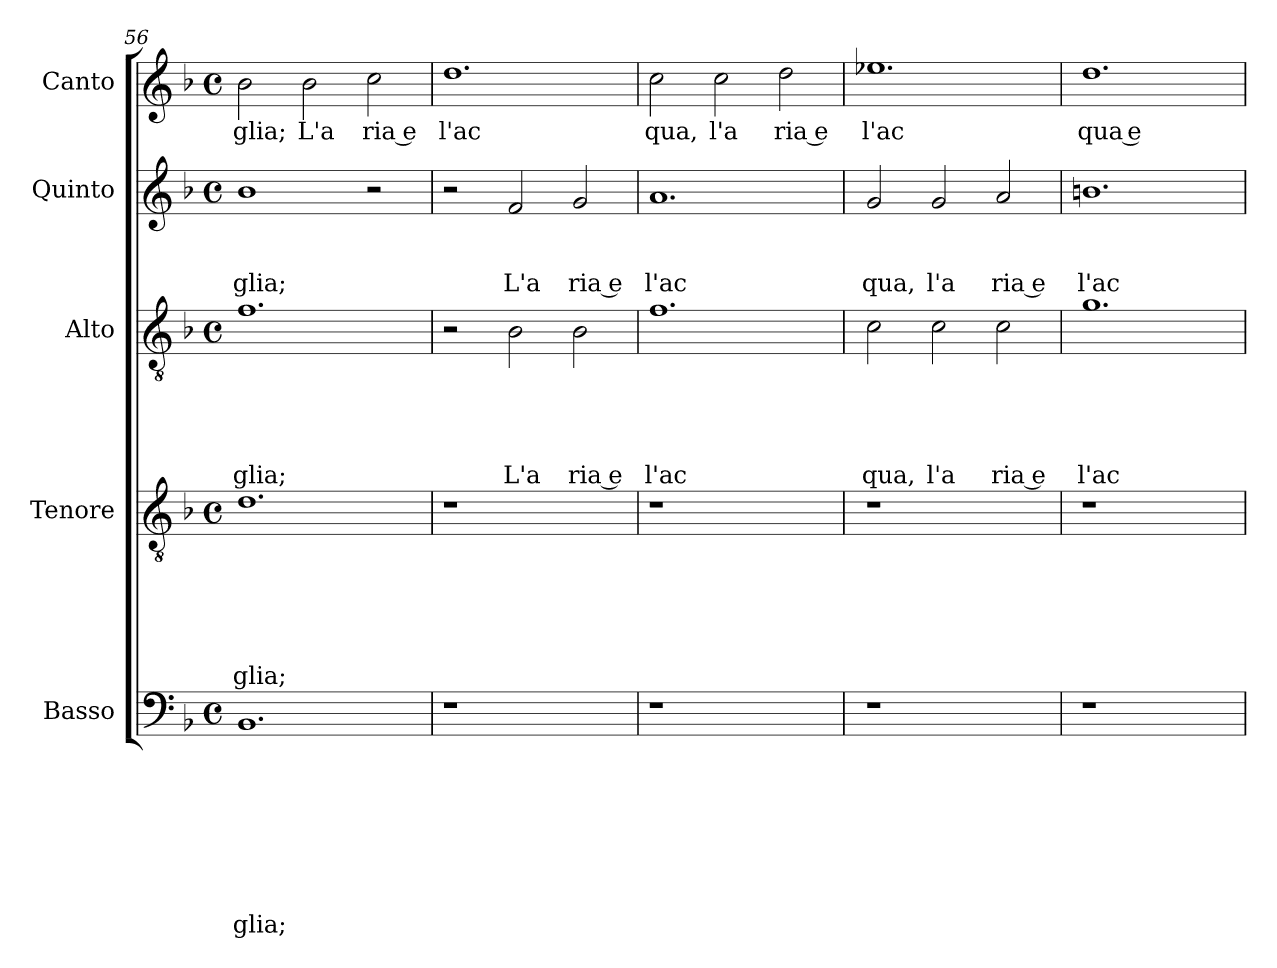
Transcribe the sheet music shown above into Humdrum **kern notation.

**kern	**text	**text	**text	**text	**text	**text	**text	**text	**kern	**text	**text	**text	**text	**text	**text	**kern	**text	**text	**text	**text	**text	**kern	**text	**text	**text	**kern	**text
*part5	*part5	*part5	*part5	*part5	*part5	*part5	*part5	*part5	*part4	*part4	*part4	*part4	*part4	*part4	*part4	*part3	*part3	*part3	*part3	*part3	*part3	*part2	*part2	*part2	*part2	*part1	*part1
*staff5	*staff5	*staff5	*staff5	*staff5	*staff5	*staff5	*staff5	*staff5	*staff4	*staff4	*staff4	*staff4	*staff4	*staff4	*staff4	*staff3	*staff3	*staff3	*staff3	*staff3	*staff3	*staff2	*staff2	*staff2	*staff2	*staff1	*staff1
*I"Basso	*	*	*	*	*	*	*	*	*I"Tenore	*	*	*	*	*	*	*I"Alto	*	*	*	*	*	*I"Quinto	*	*	*	*I"Canto	*
*clefF4	*	*	*	*	*	*	*	*	*clefGv2	*	*	*	*	*	*	*clefGv2	*	*	*	*	*	*clefG2	*	*	*	*clefG2	*
*k[b-]	*	*	*	*	*	*	*	*	*k[b-]	*	*	*	*	*	*	*k[b-]	*	*	*	*	*	*k[b-]	*	*	*	*k[b-]	*
*F:	*	*	*	*	*	*	*	*	*F:	*	*	*	*	*	*	*F:	*	*	*	*	*	*F:	*	*	*	*F:	*
*M4/4	*	*	*	*	*	*	*	*	*M4/4	*	*	*	*	*	*	*M4/4	*	*	*	*	*	*M4/4	*	*	*	*M4/4	*
*met(c)	*	*	*	*	*	*	*	*	*met(c)	*	*	*	*	*	*	*met(c)	*	*	*	*	*	*met(c)	*	*	*	*met(c)	*
=56	=56	=56	=56	=56	=56	=56	=56	=56	=56	=56	=56	=56	=56	=56	=56	=56	=56	=56	=56	=56	=56	=56	=56	=56	=56	=56	=56
!	!	!	!	!	!	!	!	!LO:LY:b	!	!	!	!	!	!	!LO:LY:b	!	!	!	!	!	!LO:LY:b	!	!	!	!LO:LY:b	!	!LO:LY:b
1.BB-	.	.	.	.	.	.	.	glia;	1.d	.	.	.	.	.	glia;	1.f	.	.	.	.	glia;	1b-	.	.	glia;	2b-\	glia;
!	!	!	!	!	!	!	!	!	!	!	!	!	!	!	!	!	!	!	!	!	!	!	!	!	!	!	!LO:LY:b
.	.	.	.	.	.	.	.	.	.	.	.	.	.	.	.	.	.	.	.	.	.	.	.	.	.	2b-\	L'a
!	!	!	!	!	!	!	!	!	!	!	!	!	!	!	!	!	!	!	!	!	!	!	!	!	!	!	!LO:LY:b:rj
.	.	.	.	.	.	.	.	.	.	.	.	.	.	.	.	.	.	.	.	.	.	2r	.	.	.	2cc\	ria e
=57	=57	=57	=57	=57	=57	=57	=57	=57	=57	=57	=57	=57	=57	=57	=57	=57	=57	=57	=57	=57	=57	=57	=57	=57	=57	=57	=57
!LO:N:vis=1	!	!	!	!	!	!	!	!	!LO:N:vis=1	!	!	!	!	!	!	!	!	!	!	!	!	!	!	!	!	!	!LO:LY:b
1r	.	.	.	.	.	.	.	.	1r	.	.	.	.	.	.	2r	.	.	.	.	.	2r	.	.	.	1.dd	l'ac
!	!	!	!	!	!	!	!	!	!	!	!	!	!	!	!	!	!	!	!	!	!LO:LY:b	!	!	!	!LO:LY:b	!	!
.	.	.	.	.	.	.	.	.	.	.	.	.	.	.	.	2B-\	.	.	.	.	L'a	2f/	.	.	L'a	.	.
!	!	!	!	!	!	!	!	!	!	!	!	!	!	!	!	!	!	!	!	!	!LO:LY:b:rj	!	!	!	!LO:LY:b:rj	!	!
2ryy	.	.	.	.	.	.	.	.	2ryy	.	.	.	.	.	.	2B-\	.	.	.	.	ria e	2g/	.	.	ria e	.	.
=58	=58	=58	=58	=58	=58	=58	=58	=58	=58	=58	=58	=58	=58	=58	=58	=58	=58	=58	=58	=58	=58	=58	=58	=58	=58	=58	=58
!LO:N:vis=1	!	!	!	!	!	!	!	!	!LO:N:vis=1	!	!	!	!	!	!	!	!	!	!	!	!LO:LY:b	!	!	!	!LO:LY:b	!	!LO:LY:b
1r	.	.	.	.	.	.	.	.	1r	.	.	.	.	.	.	1.f	.	.	.	.	l'ac	1.a	.	.	l'ac	2cc\	qua,
!	!	!	!	!	!	!	!	!	!	!	!	!	!	!	!	!	!	!	!	!	!	!	!	!	!	!	!LO:LY:b
.	.	.	.	.	.	.	.	.	.	.	.	.	.	.	.	.	.	.	.	.	.	.	.	.	.	2cc\	l'a
!	!	!	!	!	!	!	!	!	!	!	!	!	!	!	!	!	!	!	!	!	!	!	!	!	!	!	!LO:LY:b:rj
2ryy	.	.	.	.	.	.	.	.	2ryy	.	.	.	.	.	.	.	.	.	.	.	.	.	.	.	.	2dd\	ria e
=59	=59	=59	=59	=59	=59	=59	=59	=59	=59	=59	=59	=59	=59	=59	=59	=59	=59	=59	=59	=59	=59	=59	=59	=59	=59	=59	=59
!LO:N:vis=1	!	!	!	!	!	!	!	!	!LO:N:vis=1	!	!	!	!	!	!	!	!	!	!	!	!LO:LY:b	!	!	!	!LO:LY:b	!	!LO:LY:b
1r	.	.	.	.	.	.	.	.	1r	.	.	.	.	.	.	2c\	.	.	.	.	qua,	2g/	.	.	qua,	1.ee-X	l'ac
!	!	!	!	!	!	!	!	!	!	!	!	!	!	!	!	!	!	!	!	!	!LO:LY:b	!	!	!	!LO:LY:b	!	!
.	.	.	.	.	.	.	.	.	.	.	.	.	.	.	.	2c\	.	.	.	.	l'a	2g/	.	.	l'a	.	.
!	!	!	!	!	!	!	!	!	!	!	!	!	!	!	!	!	!	!	!	!	!LO:LY:b:rj	!	!	!	!LO:LY:b:rj	!	!
2ryy	.	.	.	.	.	.	.	.	2ryy	.	.	.	.	.	.	2c\	.	.	.	.	ria e	2a/	.	.	ria e	.	.
=60	=60	=60	=60	=60	=60	=60	=60	=60	=60	=60	=60	=60	=60	=60	=60	=60	=60	=60	=60	=60	=60	=60	=60	=60	=60	=60	=60
!LO:N:vis=1	!	!	!	!	!	!	!	!	!LO:N:vis=1	!	!	!	!	!	!	!	!	!	!	!	!LO:LY:b	!	!	!	!LO:LY:b	!	!LO:LY:b
1r	.	.	.	.	.	.	.	.	1r	.	.	.	.	.	.	1.g	.	.	.	.	l'ac	1.bn	.	.	l'ac	1.dd	qua e
2ryy	.	.	.	.	.	.	.	.	2ryy	.	.	.	.	.	.	.	.	.	.	.	.	.	.	.	.	.	.
=	=	=	=	=	=	=	=	=	=	=	=	=	=	=	=	=	=	=	=	=	=	=	=	=	=	=	=
*-	*-	*-	*-	*-	*-	*-	*-	*-	*-	*-	*-	*-	*-	*-	*-	*-	*-	*-	*-	*-	*-	*-	*-	*-	*-	*-	*-
